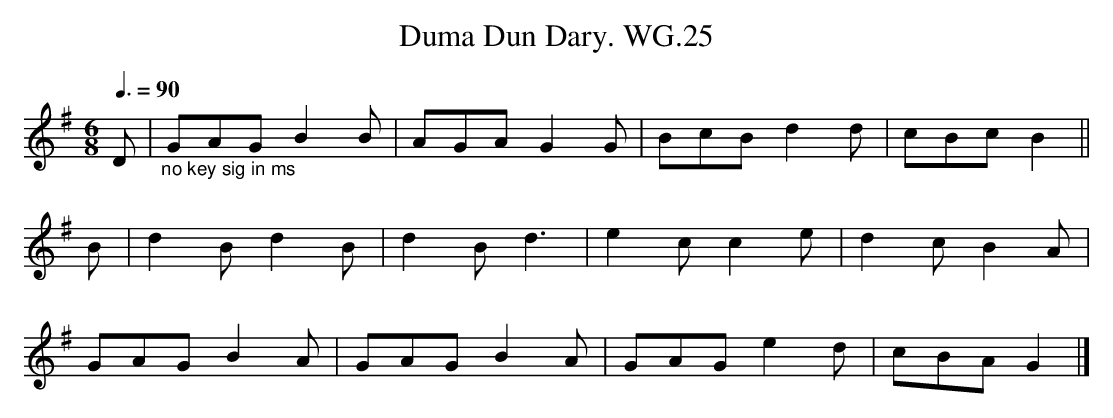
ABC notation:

X:1
T:Duma Dun Dary. WG.25
M:6/8
L:1/8
Q:3/8=90
K:G
D|"_no key sig in ms"GAG B2B|AGA G2G|BcB d2d|cBc B2||
B|d2B d2B|d2B d3|e2c c2e|d2c B2A|
GAG B2A|GAG B2A|GAG e2d|cBA G2|]
